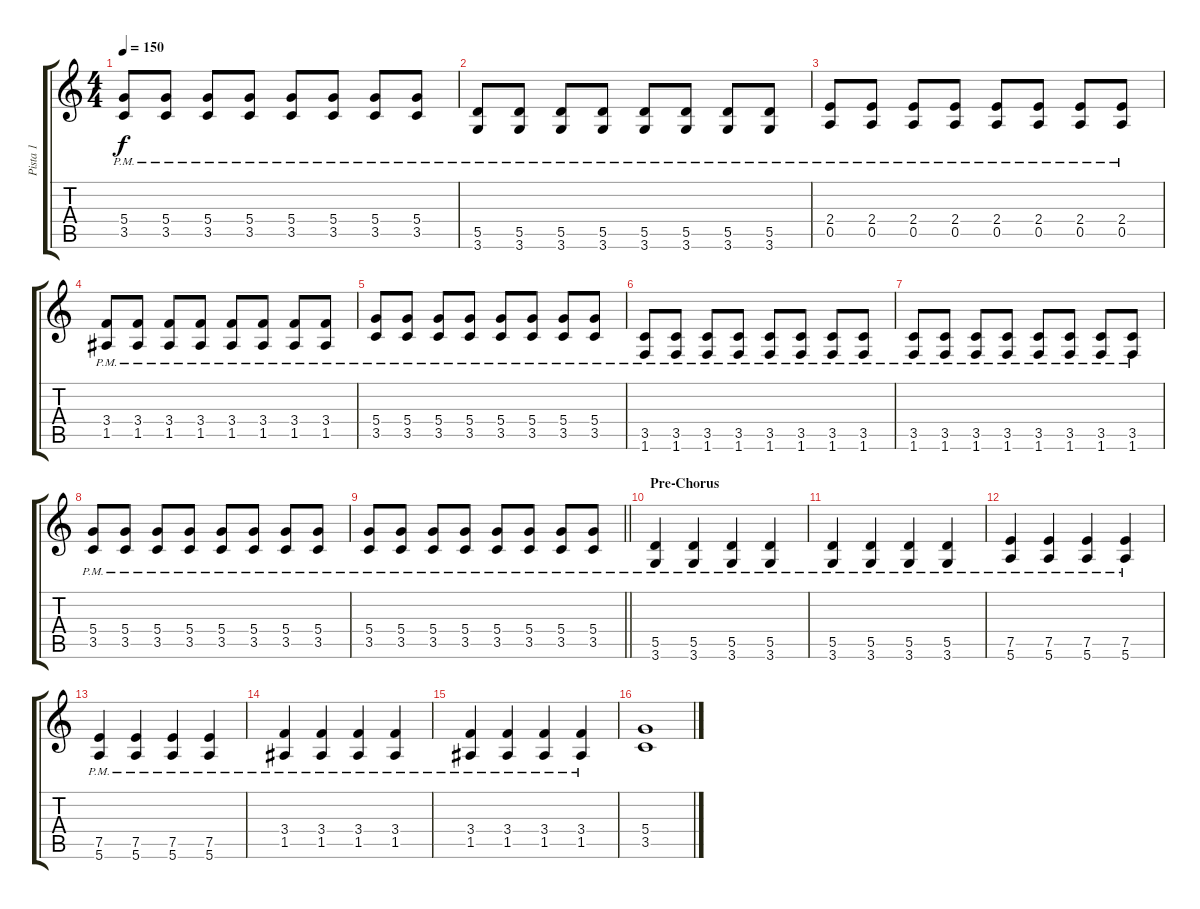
\track ("Pista 1" "Pista 1") {instrument distortionguitar}
\staff {score tabs}
\tuning (E4 B3 G3 D3 A2 E2) {hide}
\ts (4 4)
\tempo 150
\clef g2
\ks c
(5.4{pm} 3.5{pm}).8{dy f} (5.4{pm} 3.5{pm}).8 (5.4{pm} 3.5{pm}).8 (5.4{pm} 3.5{pm}).8 (5.4{pm} 3.5{pm}).8 (5.4{pm} 3.5{pm}).8 (5.4{pm} 3.5{pm}).8 (5.4{pm} 3.5{pm}).8 |
(5.5{pm} 3.6{pm}).8 (5.5{pm} 3.6{pm}).8 (5.5{pm} 3.6{pm}).8 (5.5{pm} 3.6{pm}).8 (5.5{pm} 3.6{pm}).8 (5.5{pm} 3.6{pm}).8 (5.5{pm} 3.6{pm}).8 (5.5{pm} 3.6{pm}).8 |
(2.4{pm} 0.5{pm}).8 (2.4{pm} 0.5{pm}).8 (2.4{pm} 0.5{pm}).8 (2.4{pm} 0.5{pm}).8 (2.4{pm} 0.5{pm}).8 (2.4{pm} 0.5{pm}).8 (2.4{pm} 0.5{pm}).8 (2.4{pm} 0.5{pm}).8 |
(3.4{pm} 1.5{pm}).8 (3.4{pm} 1.5{pm}).8 (3.4{pm} 1.5{pm}).8 (3.4{pm} 1.5{pm}).8 (3.4{pm} 1.5{pm}).8 (3.4{pm} 1.5{pm}).8 (3.4{pm} 1.5{pm}).8 (3.4{pm} 1.5{pm}).8 |
(5.4{pm} 3.5{pm}).8 (5.4{pm} 3.5{pm}).8 (5.4{pm} 3.5{pm}).8 (5.4{pm} 3.5{pm}).8 (5.4{pm} 3.5{pm}).8 (5.4{pm} 3.5{pm}).8 (5.4{pm} 3.5{pm}).8 (5.4{pm} 3.5{pm}).8 |
(3.5{pm} 1.6{pm}).8 (3.5{pm} 1.6{pm}).8 (3.5{pm} 1.6{pm}).8 (3.5{pm} 1.6{pm}).8 (3.5{pm} 1.6{pm}).8 (3.5{pm} 1.6{pm}).8 (3.5{pm} 1.6{pm}).8 (3.5{pm} 1.6{pm}).8 |
(3.5{pm} 1.6{pm}).8 (3.5{pm} 1.6{pm}).8 (3.5{pm} 1.6{pm}).8 (3.5{pm} 1.6{pm}).8 (3.5{pm} 1.6{pm}).8 (3.5{pm} 1.6{pm}).8 (3.5{pm} 1.6{pm}).8 (3.5{pm} 1.6{pm}).8 |
(5.4{pm} 3.5{pm}).8 (5.4{pm} 3.5{pm}).8 (5.4{pm} 3.5{pm}).8 (5.4{pm} 3.5{pm}).8 (5.4{pm} 3.5{pm}).8 (5.4{pm} 3.5{pm}).8 (5.4{pm} 3.5{pm}).8 (5.4{pm} 3.5{pm}).8 |
\barLineRight lightlight
(5.4{pm} 3.5{pm}).8 (5.4{pm} 3.5{pm}).8 (5.4{pm} 3.5{pm}).8 (5.4{pm} 3.5{pm}).8 (5.4{pm} 3.5{pm}).8 (5.4{pm} 3.5{pm}).8 (5.4{pm} 3.5{pm}).8 (5.4{pm} 3.5{pm}).8 |
\section ("" "Pre-Chorus")
(5.5{pm} 3.6{pm}).4 (5.5{pm} 3.6{pm}).4 (5.5{pm} 3.6{pm}).4 (5.5{pm} 3.6{pm}).4 |
(5.5{pm} 3.6{pm}).4 (5.5{pm} 3.6{pm}).4 (5.5{pm} 3.6{pm}).4 (5.5{pm} 3.6{pm}).4 |
(7.5{pm} 5.6{pm}).4 (7.5{pm} 5.6{pm}).4 (7.5{pm} 5.6{pm}).4 (7.5{pm} 5.6{pm}).4 |
(7.5{pm} 5.6{pm}).4 (7.5{pm} 5.6{pm}).4 (7.5{pm} 5.6{pm}).4 (7.5{pm} 5.6{pm}).4 |
(3.4{pm} 1.5{pm}).4 (3.4{pm} 1.5{pm}).4 (3.4{pm} 1.5{pm}).4 (3.4{pm} 1.5{pm}).4 |
(3.4{pm} 1.5{pm}).4 (3.4{pm} 1.5{pm}).4 (3.4{pm} 1.5{pm}).4 (3.4{pm} 1.5{pm}).4 |
(5.4 3.5).1
